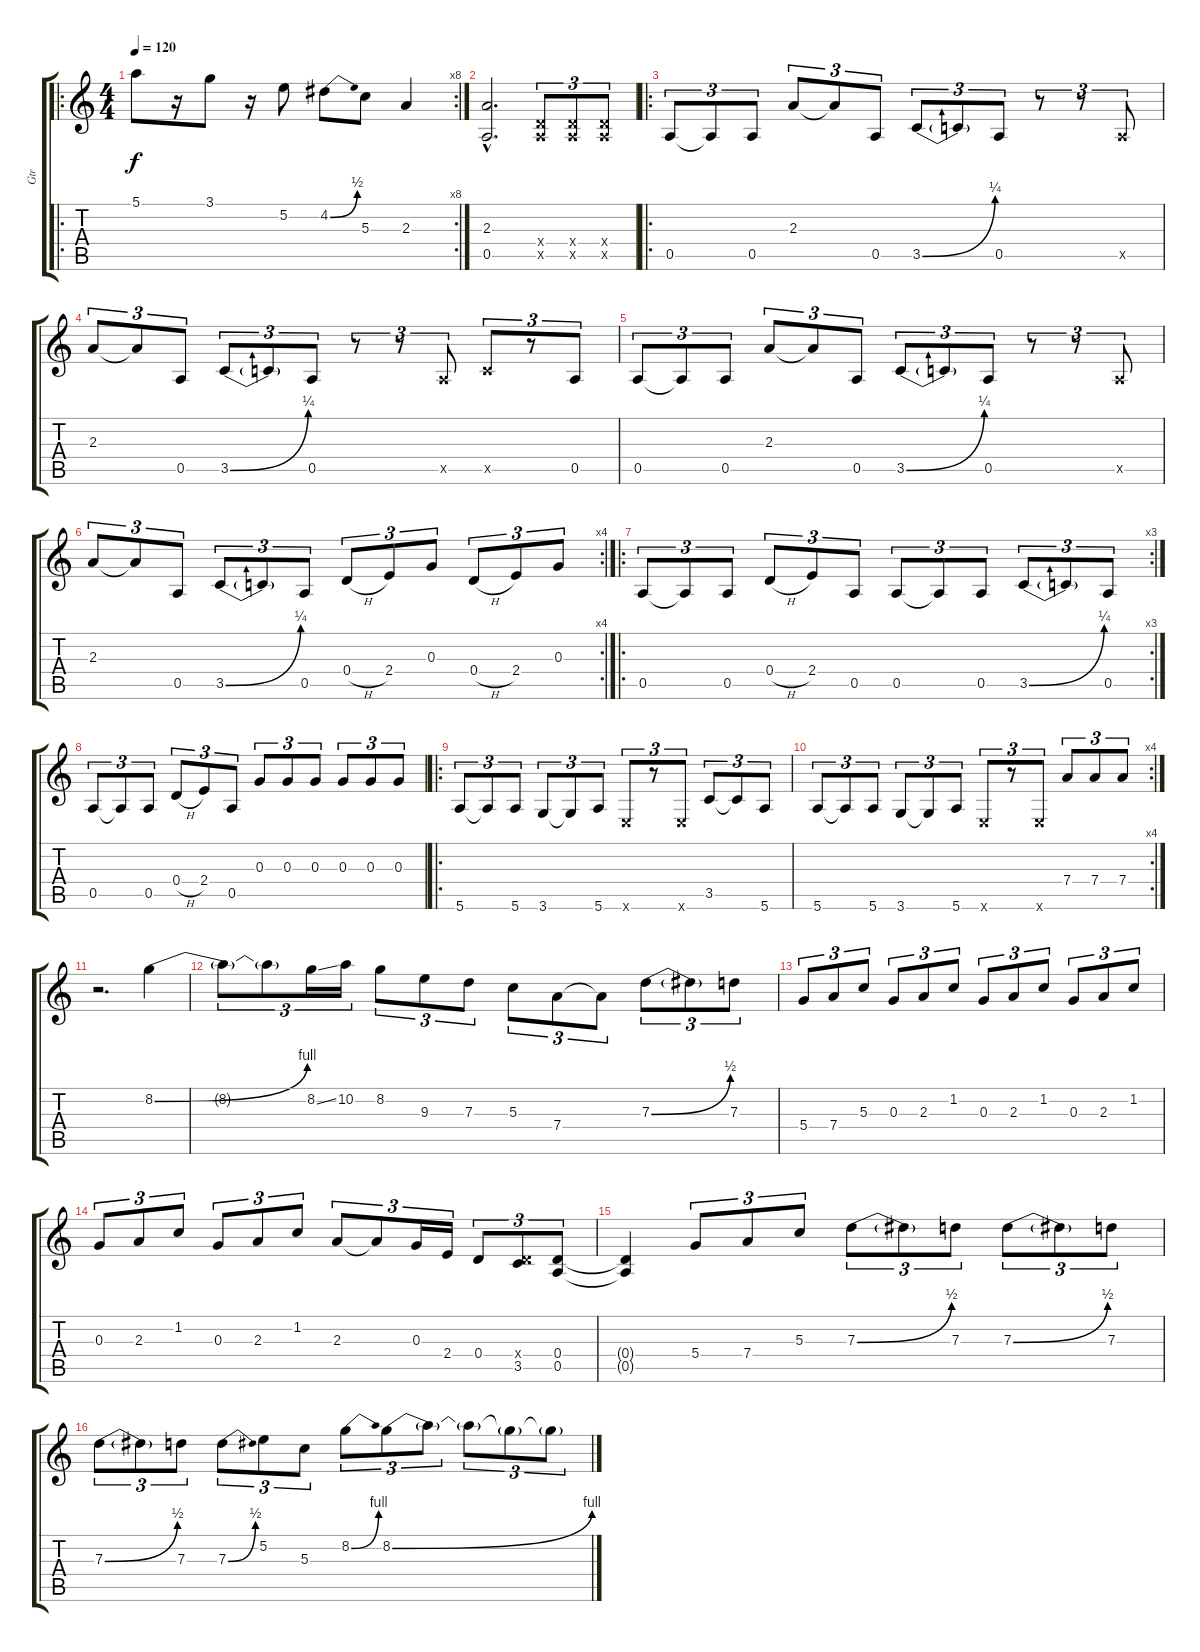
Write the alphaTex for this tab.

\track ("Gtr" "Gtr") {instrument overdrivenguitar}
\staff {score tabs}
\tuning (E4 B3 G3 D3 A2 E2) {hide}
\ro
\rc 8
\ts (4 4)
\tempo 120
\clef g2
\ks c
5.1.8{dy f instrument overdrivenguitar} r.16 3.1.8 r.16 5.2.8 4.2{be (bend 0 0 60 2)}.8 5.3.8 2.3.4 |
(2.3{hac} 0.5{hac}).2{d} (0.4{x} 0.5{x}).8{tu (3 2)} (0.4{x} 0.5{x}).8{tu (3 2)} (0.4{x} 0.5{x}).8{tu (3 2)} |
\ro
0.5.8{tu (3 2)} 0.5{t}.8{tu (3 2)} 0.5.8{tu (3 2)} 2.3.8{tu (3 2)} 2.3{t}.8{tu (3 2)} 0.5.8{tu (3 2)} 3.5{be (bend 0 0 60 1)}.8{tu (3 2)} 3.5{t}.8{tu (3 2)} 0.5.8{tu (3 2)} r.8{tu (3 2)} r.8{tu (3 2)} 0.5{x}.8{tu (3 2)} |
2.3.8{tu (3 2)} 2.3{t}.8{tu (3 2)} 0.5.8{tu (3 2)} 3.5{be (bend 0 0 60 1)}.8{tu (3 2)} 3.5{t}.8{tu (3 2)} 0.5.8{tu (3 2)} r.8{tu (3 2)} r.8{tu (3 2)} 0.5{x}.8{tu (3 2)} 3.5{x}.8{tu (3 2)} r.8{tu (3 2)} 0.5.8{tu (3 2)} |
0.5.8{tu (3 2)} 0.5{t}.8{tu (3 2)} 0.5.8{tu (3 2)} 2.3.8{tu (3 2)} 2.3{t}.8{tu (3 2)} 0.5.8{tu (3 2)} 3.5{be (bend 0 0 60 1)}.8{tu (3 2)} 3.5{t}.8{tu (3 2)} 0.5.8{tu (3 2)} r.8{tu (3 2)} r.8{tu (3 2)} 0.5{x}.8{tu (3 2)} |
\rc 4
2.3.8{tu (3 2)} 2.3{t}.8{tu (3 2)} 0.5.8{tu (3 2)} 3.5{be (bend 0 0 60 1)}.8{tu (3 2)} 3.5{t}.8{tu (3 2)} 0.5.8{tu (3 2)} 0.4{h}.8{tu (3 2)} 2.4.8{tu (3 2)} 0.3.8{tu (3 2)} 0.4{h}.8{tu (3 2)} 2.4.8{tu (3 2)} 0.3.8{tu (3 2)} |
\ro
\rc 3
0.5.8{tu (3 2)} 0.5{t}.8{tu (3 2)} 0.5.8{tu (3 2)} 0.4{h}.8{tu (3 2)} 2.4.8{tu (3 2)} 0.5.8{tu (3 2)} 0.5.8{tu (3 2)} 0.5{t}.8{tu (3 2)} 0.5.8{tu (3 2)} 3.5{be (bend 0 0 60 1)}.8{tu (3 2)} 3.5{t}.8{tu (3 2)} 0.5.8{tu (3 2)} |
0.5.8{tu (3 2)} 0.5{t}.8{tu (3 2)} 0.5.8{tu (3 2)} 0.4{h}.8{tu (3 2)} 2.4.8{tu (3 2)} 0.5.8{tu (3 2)} 0.3.8{tu (3 2)} 0.3.8{tu (3 2)} 0.3.8{tu (3 2)} 0.3.8{tu (3 2)} 0.3.8{tu (3 2)} 0.3.8{tu (3 2)} |
\ro
5.6.8{tu (3 2)} 5.6{t}.8{tu (3 2)} 5.6.8{tu (3 2)} 3.6.8{tu (3 2)} 3.6{t}.8{tu (3 2)} 5.6.8{tu (3 2)} 0.6{x}.8{tu (3 2)} r.8{tu (3 2)} 0.6{x}.8{tu (3 2)} 3.5.8{tu (3 2)} 3.5{t}.8{tu (3 2)} 5.6.8{tu (3 2)} |
\rc 4
5.6.8{tu (3 2)} 5.6{t}.8{tu (3 2)} 5.6.8{tu (3 2)} 3.6.8{tu (3 2)} 3.6{t}.8{tu (3 2)} 5.6.8{tu (3 2)} 0.6{x}.8{tu (3 2)} r.8{tu (3 2)} 0.6{x}.8{tu (3 2)} 7.4.8{tu (3 2)} 7.4.8{tu (3 2)} 7.4.8{tu (3 2)} |
r.2{d} 8.2{be (bend 0 0 60 4)}.4 |
8.2{t}.8{tu (3 2)} 8.2{t}.8{tu (3 2)} 8.2{ss}.16{tu (3 2)} 10.2.16{tu (3 2)} 8.2.8{tu (3 2)} 9.3.8{tu (3 2)} 7.3.8{tu (3 2)} 5.3.8{tu (3 2)} 7.4.8{tu (3 2)} 7.4{t}.8{tu (3 2)} 7.3{be (bend 0 0 60 2)}.8{tu (3 2)} 7.3{t}.8{tu (3 2)} 7.3.8{tu (3 2)} |
5.4.8{tu (3 2)} 7.4.8{tu (3 2)} 5.3.8{tu (3 2)} 0.3.8{tu (3 2)} 2.3.8{tu (3 2)} 1.2.8{tu (3 2)} 0.3.8{tu (3 2)} 2.3.8{tu (3 2)} 1.2.8{tu (3 2)} 0.3.8{tu (3 2)} 2.3.8{tu (3 2)} 1.2.8{tu (3 2)} |
0.3.8{tu (3 2)} 2.3.8{tu (3 2)} 1.2.8{tu (3 2)} 0.3.8{tu (3 2)} 2.3.8{tu (3 2)} 1.2.8{tu (3 2)} 2.3.8{tu (3 2)} 2.3{t}.8{tu (3 2)} 0.3.16{tu (3 2)} 2.4.16{tu (3 2)} 0.4.8{tu (3 2)} (0.4{x} 3.5).8{tu (3 2)} (0.4 0.5).8{tu (3 2)} |
(0.4{t} 0.5{t}).4 5.4.8{tu (3 2)} 7.4.8{tu (3 2)} 5.3.8{tu (3 2)} 7.3{be (bend 0 0 60 2)}.8{tu (3 2)} 7.3{t}.8{tu (3 2)} 7.3.8{tu (3 2)} 7.3{be (bend 0 0 60 2)}.8{tu (3 2)} 7.3{t}.8{tu (3 2)} 7.3.8{tu (3 2)} |
7.3{be (bend 0 0 60 2)}.8{tu (3 2)} 7.3{t}.8{tu (3 2)} 7.3.8{tu (3 2)} 7.3{be (bend 0 0 60 2)}.8{tu (3 2)} 5.2.8{tu (3 2)} 5.3.8{tu (3 2)} 8.2{be (bend 0 0 60 4)}.8{tu (3 2)} 8.2{be (bend 0 0 60 4)}.8{tu (3 2)} 8.2{t}.8{tu (3 2)} 8.2{t}.8{tu (3 2)} 8.2{t}.8{tu (3 2)} 8.2{t}.8{tu (3 2)}
